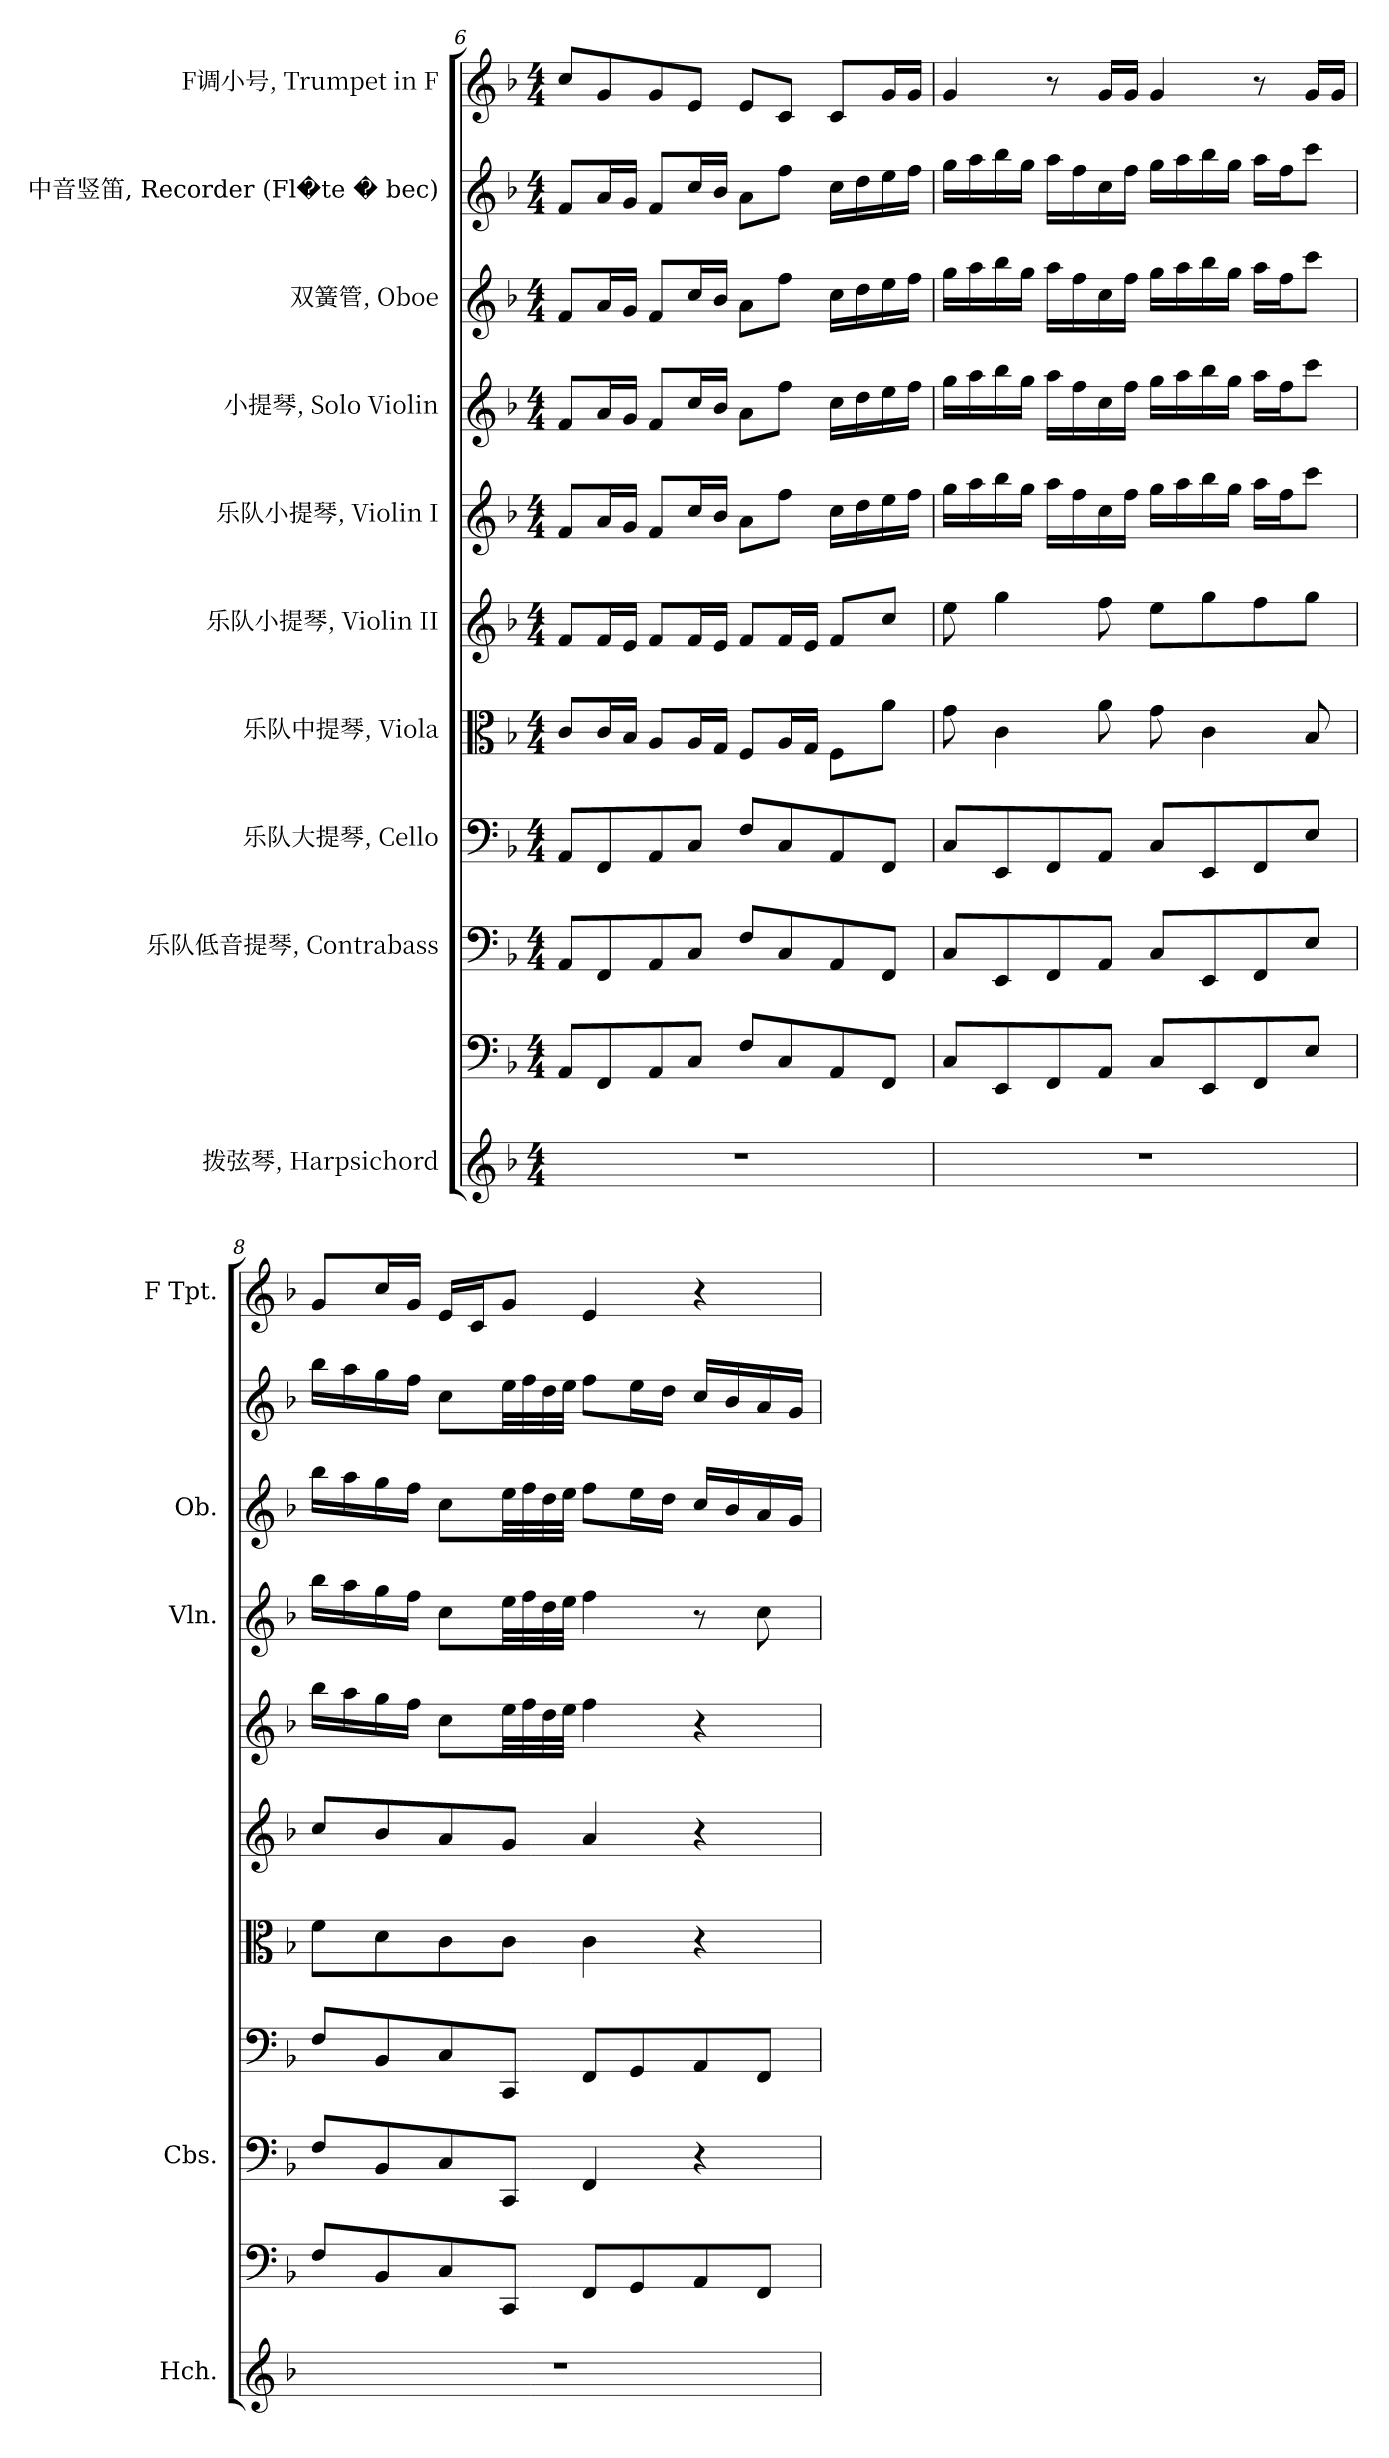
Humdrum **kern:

**kern	**kern	**kern	**kern	**kern	**kern	**kern	**kern	**kern	**kern	**kern
*part10	*part10	*part9	*part8	*part7	*part6	*part5	*part4	*part3	*part2	*part1
*staff11	*staff10	*staff9	*staff8	*staff7	*staff6	*staff5	*staff4	*staff3	*staff2	*staff1
*I"拨弦琴, Harpsichord	*	*I"乐队低音提琴, Contrabass	*I"乐队大提琴, Cello	*I"乐队中提琴, Viola	*I"乐队小提琴, Violin II	*I"乐队小提琴, Violin I	*I"小提琴, Solo Violin	*I"双簧管, Oboe	*I"中音竖笛, Recorder (Fl�te � bec)	*I"F调小号, Trumpet in F
*I'Hch.	*	*I'Cbs.	*	*	*	*	*I'Vln.	*I'Ob.	*	*I'F Tpt.
!!LO:PB:g=z
*clefG2	*clefF4	*clefF4	*clefF4	*clefC3	*clefG2	*clefG2	*clefG2	*clefG2	*clefG2	*clefG2
*	*	*ITrd7c12	*	*	*	*	*	*	*	*ITrd-3c-5
*k[b-]	*k[b-]	*k[b-]	*k[b-]	*k[b-]	*k[b-]	*k[b-]	*k[b-]	*k[b-]	*k[b-]	*k[b-e-]
*M4/4	*M4/4	*M4/4	*M4/4	*M4/4	*M4/4	*M4/4	*M4/4	*M4/4	*M4/4	*M4/4
=6	=6	=6	=6	=6	=6	=6	=6	=6	=6	=6
1r	8AA/L	8AAA/L	8AA/L	8c/L	8f/L	8f/L	8f/L	8f/L	8f/L	8ff/L
.	8FF/	8FFF/	8FF/	16c/L	16f/L	16a/L	16a/L	16a/L	16a/L	8cc/
.	.	.	.	16B-/JJ	16e/JJ	16g/JJ	16g/JJ	16g/JJ	16g/JJ	.
.	8AA/	8AAA/	8AA/	8A/L	8f/L	8f/L	8f/L	8f/L	8f/L	8cc/
.	8C/J	8CC/J	8C/J	16A/L	16f/L	16cc/L	16cc/L	16cc/L	16cc/L	8a/J
.	.	.	.	16G/JJ	16e/JJ	16b-/JJ	16b-/JJ	16b-/JJ	16b-/JJ	.
.	8F/L	8FF/L	8F/L	8F/L	8f/L	8a\L	8a\L	8a\L	8a\L	8a/L
.	8C/	8CC/	8C/	16A/L	16f/L	8ff\J	8ff\J	8ff\J	8ff\J	8f/J
.	.	.	.	16G/JJ	16e/JJ	.	.	.	.	.
.	8AA/	8AAA/	8AA/	8F\L	8f/L	16cc\LL	16cc\LL	16cc\LL	16cc\LL	8f/L
.	.	.	.	.	.	16dd\	16dd\	16dd\	16dd\	.
.	8FF/J	8FFF/J	8FF/J	8a\J	8cc/J	16ee\	16ee\	16ee\	16ee\	16cc/L
.	.	.	.	.	.	16ff\JJ	16ff\JJ	16ff\JJ	16ff\JJ	16cc/JJ
=7	=7	=7	=7	=7	=7	=7	=7	=7	=7	=7
1r	8C/L	8CC/L	8C/L	8g\	8ee\	16gg\LL	16gg\LL	16gg\LL	16gg\LL	4cc/
.	.	.	.	.	.	16aa\	16aa\	16aa\	16aa\	.
.	8EE/	8EEE/	8EE/	4c\	4gg\	16bb-\	16bb-\	16bb-\	16bb-\	.
.	.	.	.	.	.	16gg\JJ	16gg\JJ	16gg\JJ	16gg\JJ	.
.	8FF/	8FFF/	8FF/	.	.	16aa\LL	16aa\LL	16aa\LL	16aa\LL	8r
.	.	.	.	.	.	16ff\	16ff\	16ff\	16ff\	.
.	8AA/J	8AAA/J	8AA/J	8a\	8ff\	16cc\	16cc\	16cc\	16cc\	16cc/LL
.	.	.	.	.	.	16ff\JJ	16ff\JJ	16ff\JJ	16ff\JJ	16cc/JJ
.	8C/L	8CC/L	8C/L	8g\	8ee\L	16gg\LL	16gg\LL	16gg\LL	16gg\LL	4cc/
.	.	.	.	.	.	16aa\	16aa\	16aa\	16aa\	.
.	8EE/	8EEE/	8EE/	4c\	8gg\	16bb-\	16bb-\	16bb-\	16bb-\	.
.	.	.	.	.	.	16gg\JJ	16gg\JJ	16gg\JJ	16gg\JJ	.
.	8FF/	8FFF/	8FF/	.	8ff\	16aa\LL	16aa\LL	16aa\LL	16aa\LL	8r
.	.	.	.	.	.	16ff\J	16ff\J	16ff\J	16ff\J	.
.	8E/J	8EE/J	8E/J	8B-/	8gg\J	8ccc\J	8ccc\J	8ccc\J	8ccc\J	16cc/LL
.	.	.	.	.	.	.	.	.	.	16cc/JJ
!!LO:PB:g=z
=8	=8	=8	=8	=8	=8	=8	=8	=8	=8	=8
1r	8F/L	8FF/L	8F/L	8f\L	8cc/L	16bb-\LL	16bb-\LL	16bb-\LL	16bb-\LL	8cc/L
.	.	.	.	.	.	16aa\	16aa\	16aa\	16aa\	.
.	8BB-/	8BBB-/	8BB-/	8d\	8b-/	16gg\	16gg\	16gg\	16gg\	16ff/L
.	.	.	.	.	.	16ff\JJ	16ff\JJ	16ff\JJ	16ff\JJ	16cc/JJ
.	8C/	8CC/	8C/	8c\	8a/	8cc\L	8cc\L	8cc\L	8cc\L	16a/LL
.	.	.	.	.	.	.	.	.	.	16f/J
.	8CC/J	8CCC/J	8CC/J	8c\J	8g/J	32ee\LL	32ee\LL	32ee\LL	32ee\LL	8cc/J
.	.	.	.	.	.	32ff\	32ff\	32ff\	32ff\	.
.	.	.	.	.	.	32dd\	32dd\	32dd\	32dd\	.
.	.	.	.	.	.	32ee\JJJ	32ee\JJJ	32ee\JJJ	32ee\JJJ	.
.	8FF/L	4FFF/	8FF/L	4c\	4a/	4ff\	4ff\	8ff\L	8ff\L	4a/
.	8GG/	.	8GG/	.	.	.	.	16ee\L	16ee\L	.
.	.	.	.	.	.	.	.	16dd\JJ	16dd\JJ	.
.	8AA/	4r	8AA/	4r	4r	4r	8r	16cc/LL	16cc/LL	4r
.	.	.	.	.	.	.	.	16b-/	16b-/	.
.	8FF/J	.	8FF/J	.	.	.	8cc\	16a/	16a/	.
.	.	.	.	.	.	.	.	16g/JJ	16g/JJ	.
=	=	=	=	=	=	=	=	=	=	=
*-	*-	*-	*-	*-	*-	*-	*-	*-	*-	*-
